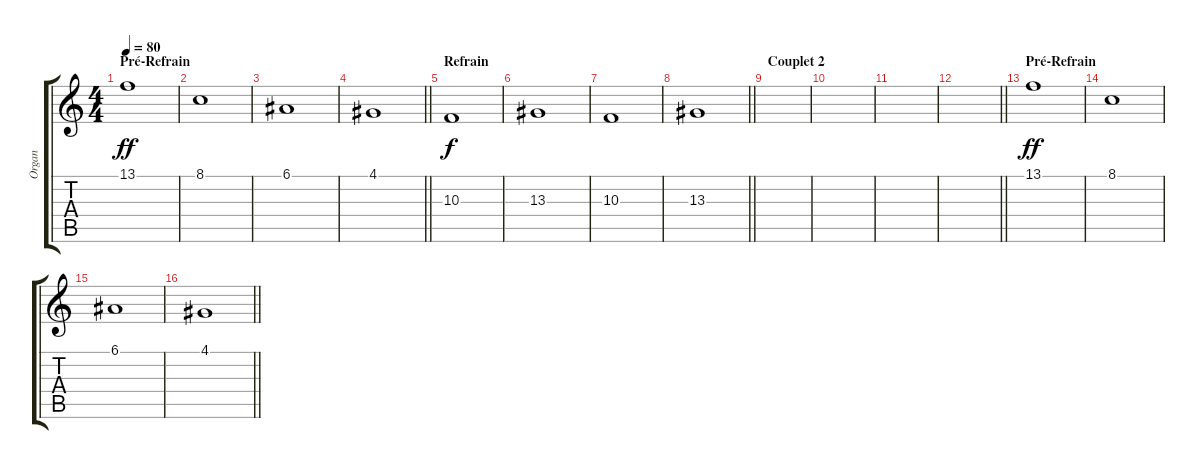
\track ("Organ" "Organ") {instrument pad2warm}
\staff {score tabs}
\tuning (E4 B3 G3 D3 A2 E2) {hide}
\ts (4 4)
\section ("" "Pré-Refrain")
\tempo 80
\clef g2
\ks c
13.1.1{dy ff} |
8.1.1 |
6.1.1 |
\barLineRight lightlight
4.1.1 |
\section ("" "Refrain")
10.3.1{dy f} |
13.3.1 |
10.3.1 |
\barLineRight lightlight
13.3.1 |
\section ("" "Couplet 2")
|
|
|
\barLineRight lightlight
|
\section ("" "Pré-Refrain")
13.1.1{dy ff} |
8.1.1 |
6.1.1 |
\barLineRight lightlight
4.1.1
